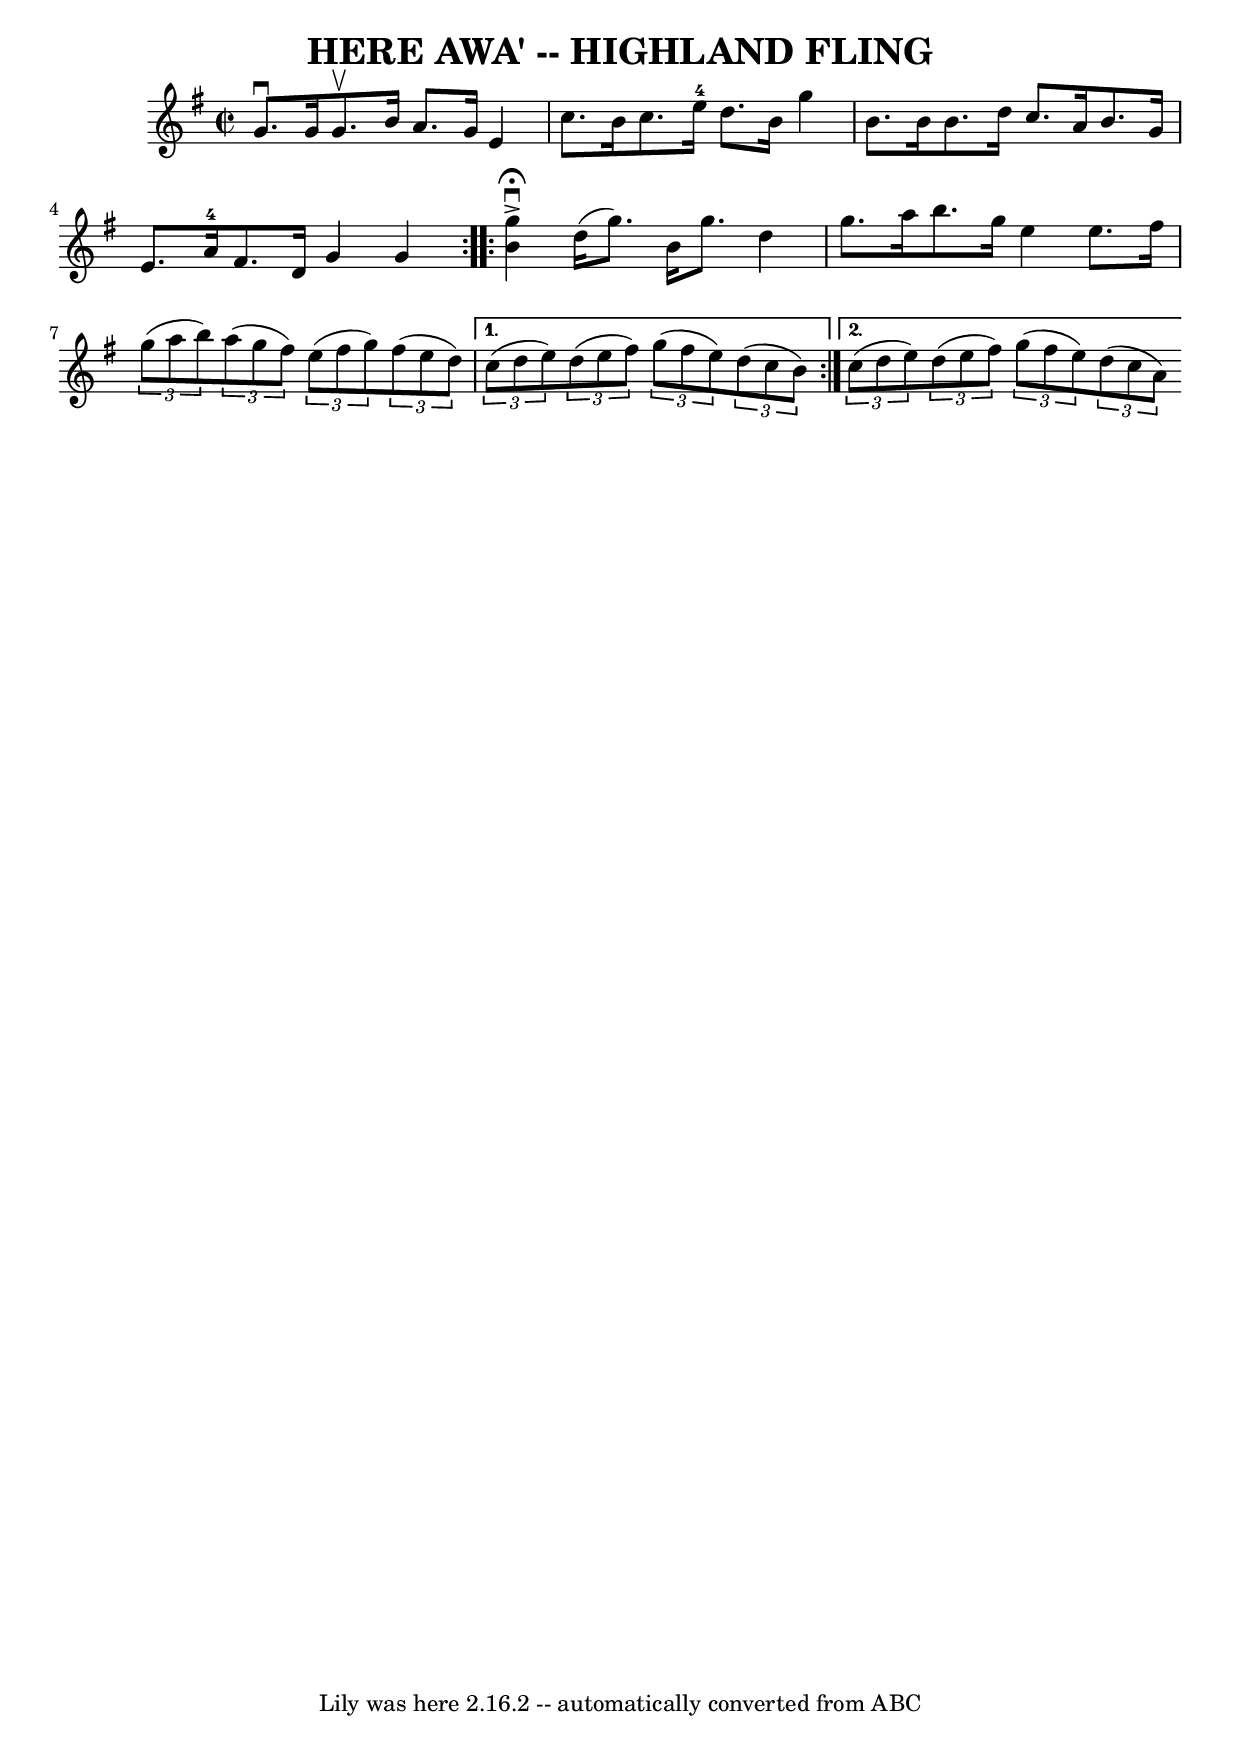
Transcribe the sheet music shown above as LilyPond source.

\version "2.16.2"
\include "Mammoth.ily"
\header {
  %% book = "Ryan's Mammoth Collection of Fiddle Tunes"
 crossRefNumber = "1"
 footnotes = ""
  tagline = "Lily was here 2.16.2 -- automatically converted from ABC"
  title = "HERE AWA' -- HIGHLAND FLING"

}
voicedefault =  {


  \override Staff.TimeSignature #'style = #'C
  \time 2/2 
  \key g \major
  
  \repeat volta 2 { g'8.^\downbow g'16 g'8.^\upbow b'16 a'8. g'16 e'4     |
 c''8. b'16 c''8. e''16-4 d''8. b'16 g''4         |
 b'8. b'16 b'8. d''16 c''8. a'16 b'8. g'16     |
 e'8. a'16-4 fis'8. 
 d'16 g'4 g'4    
  }     
  \repeat volta 2 {
    << g''4^\fermata^\accent^\downbow b'4   >> d''16 (g''8.) b'16 g''8.) d''4     |
 g''8. a''16 b''8. g''16 e''4 e''8. fis''16  |
    \times 2/3 { g''8 (a''8 b''8) 
	       }   \times 2/3 {   
		 a''8 (g''8 fis''8) 
	       }   \times 2/3 { e''8 (fis''8 g''8) 
			      }   
    \times 2/3 { fis''8 (e''8 d''8) 
	       }   
  } \alternative{{   \times 2/3 {  
 c''8 (d''8 e''8) 
  }   \times 2/3 { d''8 (e''8 fis''8) 
		 }   
		     \times 2/3 { g''8 (fis''8 e''8) 
				}   \times 2/3 { d''8 (c''8    
						 b'8) 
					       }       
		   } {   \times 2/3 { c''8 (d''8 e''8) 
				    }   \times 2/3 { 
				 d''8 (e''8 fis''8) 
				    }   \times 2/3 { g''8 (fis''8 e''8) 
						   }  
			 \times 2/3 { d''8 (c''8 a'8)  				    }   <<   \bar " |."  >>   
		       }
	       }

}

\score{
  <<

    \context Staff="default"
    {
      \voicedefault 
      
    }

  >>
  \layout {
    
  }
  \midi {
  }

}
